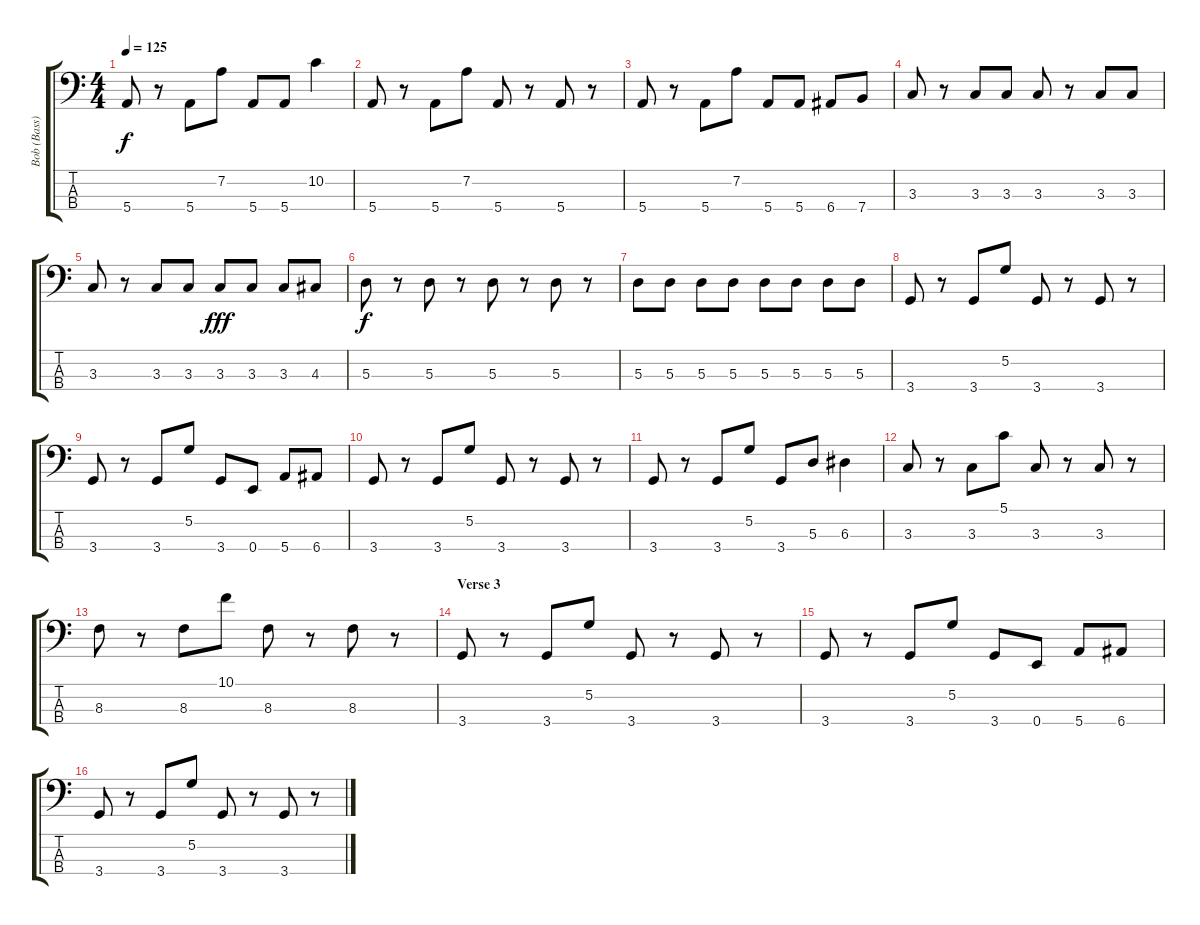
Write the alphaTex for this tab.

\track ("Bob (Bass)" "Bob (Bass)") {instrument electricbasspick}
\staff {score tabs}
\tuning (G2 D2 A1 E1) {hide}
\ts (4 4)
\tempo 125
\clef f4
\ks c
5.4.8{dy f} r.8 5.4.8 7.2.8 5.4.8 5.4.8 10.2.4 |
5.4.8 r.8 5.4.8 7.2.8 5.4.8 r.8 5.4.8 r.8 |
5.4.8 r.8 5.4.8 7.2.8 5.4.8 5.4.8 6.4.8 7.4.8 |
3.3.8 r.8 3.3.8 3.3.8 3.3.8 r.8 3.3.8 3.3.8 |
3.3.8 r.8 3.3.8 3.3.8 3.3.8{dy fff} 3.3.8 3.3.8 4.3.8 |
5.3.8{dy f} r.8 5.3.8 r.8 5.3.8 r.8 5.3.8 r.8 |
5.3.8 5.3.8 5.3.8 5.3.8 5.3.8 5.3.8 5.3.8 5.3.8 |
3.4.8 r.8 3.4.8 5.2.8 3.4.8 r.8 3.4.8 r.8 |
3.4.8 r.8 3.4.8 5.2.8 3.4.8 0.4.8 5.4.8 6.4.8 |
3.4.8 r.8 3.4.8 5.2.8 3.4.8 r.8 3.4.8 r.8 |
3.4.8 r.8 3.4.8 5.2.8 3.4.8 5.3.8 6.3.4 |
3.3.8 r.8 3.3.8 5.1.8 3.3.8 r.8 3.3.8 r.8 |
8.3.8 r.8 8.3.8 10.1.8 8.3.8 r.8 8.3.8 r.8 |
\section ("" "Verse 3")
3.4.8 r.8 3.4.8 5.2.8 3.4.8 r.8 3.4.8 r.8 |
3.4.8 r.8 3.4.8 5.2.8 3.4.8 0.4.8 5.4.8 6.4.8 |
3.4.8 r.8 3.4.8 5.2.8 3.4.8 r.8 3.4.8 r.8
